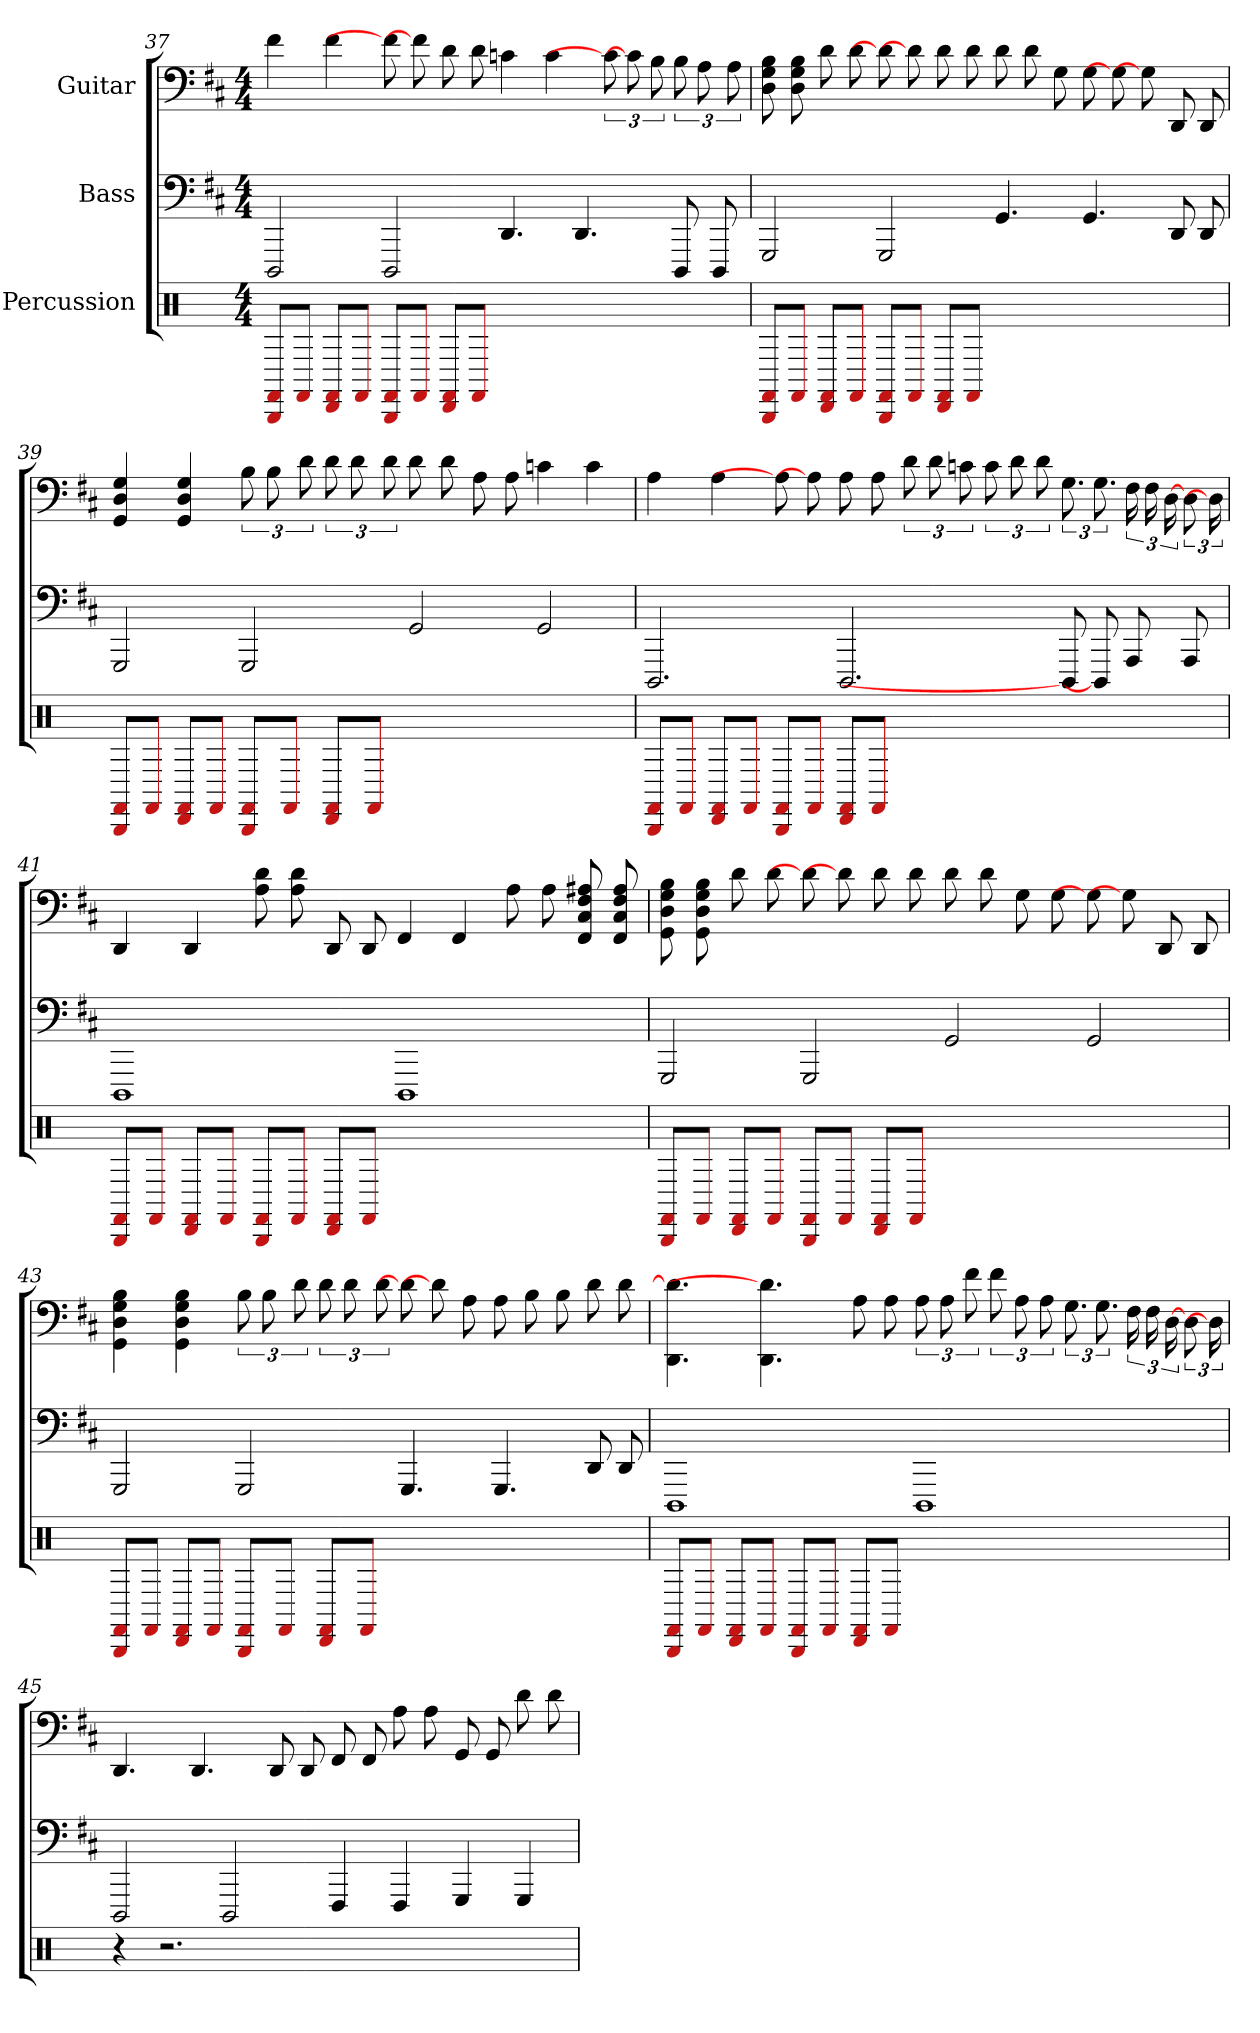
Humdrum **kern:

**kern	**kern	**kern
*part3	*part2	*part1
*staff3	*staff2	*staff1
*I"Percussion	*I"Bass	*I"Guitar
*clefX	*	*
*k[]	*k[f#c#]	*k[f#c#]
*M4/4	*M4/4	*M4/4
=37	=37	=37
8FF#/ 8BBB/L	2DDD	4f#
8FF#/J	.	.
8FF#/ 8DD/L	.	4f#
8FF#/J	.	.
8FF#/ 8BBB/L	2DDD	8f#]
8FF#/J	.	8f#]
8FF#/ 8DD/L	.	8d
8FF#/J	.	8d
1ryy	4.DD	4c
.	.	4c
.	4.DD	.
.	.	12c]
.	.	12c]
.	.	12B
.	8DDD	12B
.	.	12A
.	8DDD	.
.	.	12A
=38	=38	=38
8FF#/ 8BBB/L	2GGG	8B 8G 8D
8FF#/J	.	8B 8G 8D
8FF#/ 8DD/L	.	8d
8FF#/J	.	8d
8FF#/ 8BBB/L	2GGG	8d]
8FF#/J	.	8d]
8FF#/ 8DD/L	.	8d
8FF#/J	.	8d
1ryy	4.GG	8d
.	.	8d
.	.	8G
.	4.GG	8G
.	.	8G]
.	.	8G]
.	8DD	8DD
.	8DD	8DD
=39	=39	=39
8FF#/ 8BBB/L	2GGG	4G 4D 4GG
8FF#/J	.	.
8FF#/ 8DD/L	.	4G 4D 4GG
8FF#/J	.	.
8FF#/ 8BBB/L	2GGG	12B
.	.	12B
8FF#/J	.	.
.	.	12d
8FF#/ 8DD/L	.	12d
.	.	12d
8FF#/J	.	.
.	.	12d
1ryy	2GG	8d
.	.	8d
.	.	8A
.	.	8A
.	2GG	4c
.	.	4c
=40	=40	=40
8FF#/ 8BBB/L	2.DDD	4A
8FF#/J	.	.
8FF#/ 8DD/L	.	4A
8FF#/J	.	.
8FF#/ 8BBB/L	.	8A]
8FF#/J	.	8A]
8FF#/ 8DD/L	2.DDD	8A
8FF#/J	.	8A
1ryy	.	12d
.	.	12d
.	.	12c
.	.	12c
.	.	12d
.	.	12d
.	8DDD]	12.G
.	8DDD]	12.G
.	8AAA	24F#
.	.	24F#
.	.	[24D
.	8AAA	12D
.	.	24D]
=41	=41	=41
8FF#/ 8BBB/L	1DDD	4DD
8FF#/J	.	.
8FF#/ 8DD/L	.	4DD
8FF#/J	.	.
8FF#/ 8BBB/L	.	8d 8A
8FF#/J	.	8d 8A
8FF#/ 8DD/L	.	8DD
8FF#/J	.	8DD
1ryy	1DDD	4FF#
.	.	4FF#
.	.	8A
.	.	8A
.	.	8A# 8F# 8C# 8FF#
.	.	8A# 8F# 8C# 8FF#
=42	=42	=42
8FF#/ 8BBB/L	2GGG	8B 8G 8D 8GG
8FF#/J	.	8B 8G 8D 8GG
8FF#/ 8DD/L	.	8d
8FF#/J	.	8d
8FF#/ 8BBB/L	2GGG	8d]
8FF#/J	.	8d]
8FF#/ 8DD/L	.	8d
8FF#/J	.	8d
1ryy	2GG	8d
.	.	8d
.	.	8G
.	.	8G
.	2GG	8G]
.	.	8G]
.	.	8DD
.	.	8DD
=43	=43	=43
8FF#/ 8BBB/L	2GGG	4B 4G 4D 4GG
8FF#/J	.	.
8FF#/ 8DD/L	.	4B 4G 4D 4GG
8FF#/J	.	.
8FF#/ 8BBB/L	2GGG	12B
.	.	12B
8FF#/J	.	.
.	.	12d
8FF#/ 8DD/L	.	12d
.	.	12d
8FF#/J	.	.
.	.	12d
1ryy	4.GGG	8d]
.	.	8d]
.	.	8A
.	4.GGG	8A
.	.	8B
.	.	8B
.	8DD	8d
.	8DD	8d
=44	=44	=44
8FF#/ 8BBB/L	1DDD	4.d] 4.DD
8FF#/J	.	.
8FF#/ 8DD/L	.	.
8FF#/J	.	4.d] 4.DD
8FF#/ 8BBB/L	.	.
8FF#/J	.	.
8FF#/ 8DD/L	.	8A
8FF#/J	.	8A
1ryy	1DDD	12A
.	.	12A
.	.	12f#
.	.	12f#
.	.	12A
.	.	12A
.	.	12.G
.	.	12.G
.	.	24F#
.	.	24F#
.	.	[24D
.	.	12D
.	.	24D]
=45	=45	=45
4r	2DDD	4.DD
2.r	.	.
.	.	4.DD
.	2DDD	.
.	.	8DD
.	.	8DD
1ryy	4FFF#	8FF#
.	.	8FF#
.	4FFF#	8A
.	.	8A
.	4GGG	8GG
.	.	8GG
.	4GGG	8d
.	.	8d
=	=	=
*-	*-	*-
